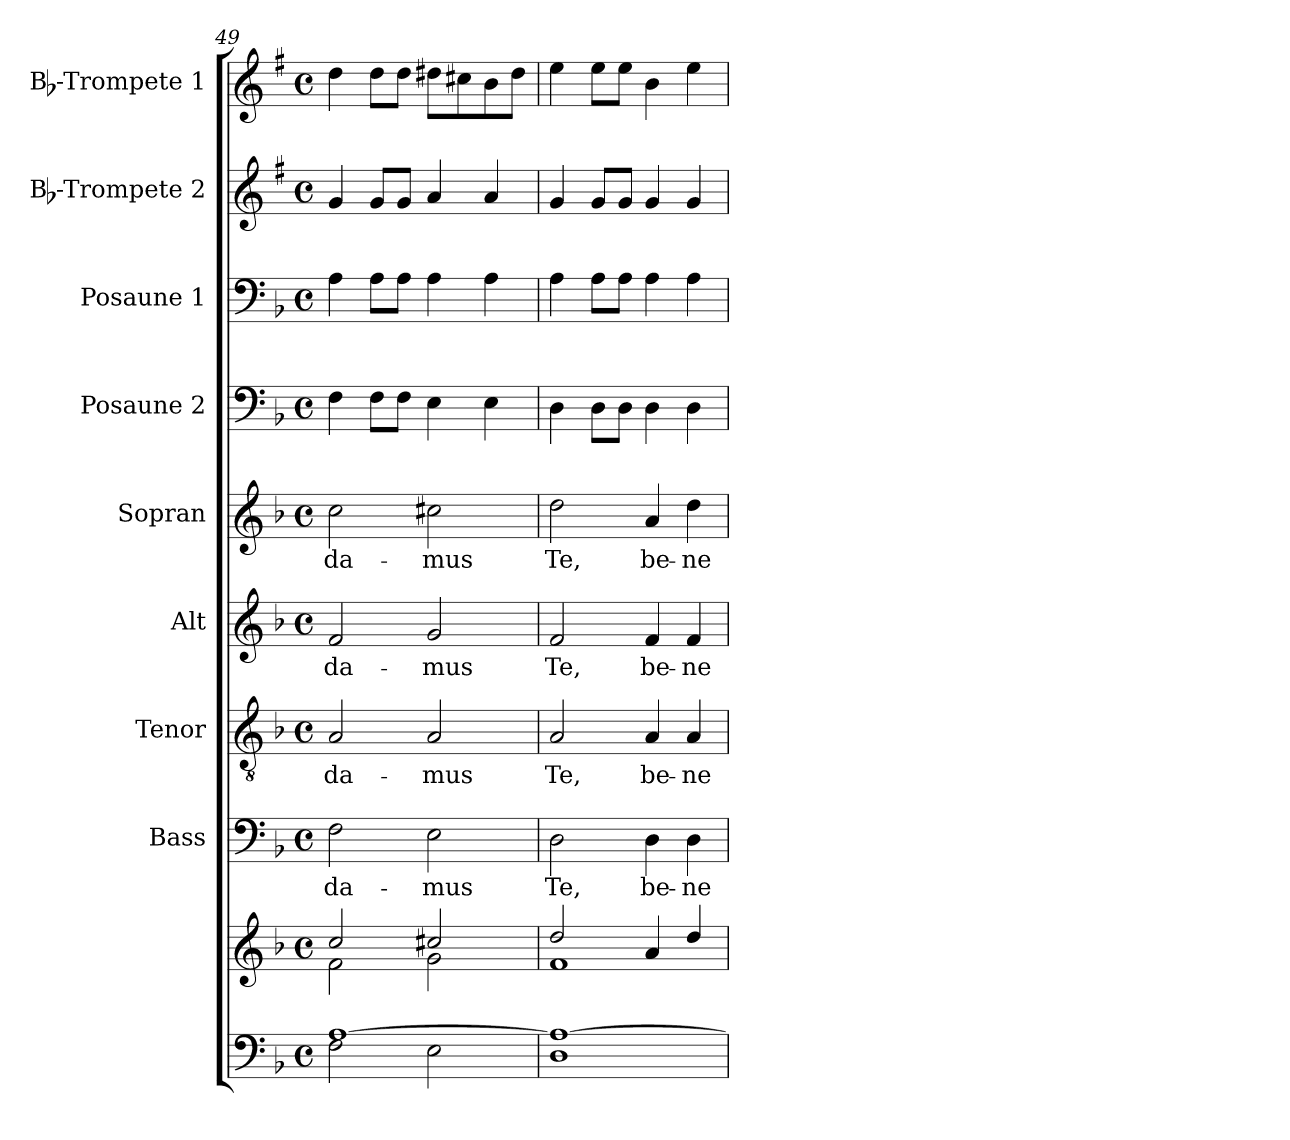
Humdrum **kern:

**kern	**kern	**kern	**text	**kern	**text	**kern	**text	**kern	**text	**kern	**kern	**kern	**kern
*part9	*part9	*part8	*part8	*part7	*part7	*part6	*part6	*part5	*part5	*part4	*part3	*part2	*part1
*staff10	*staff9	*staff8	*staff8	*staff7	*staff7	*staff6	*staff6	*staff5	*staff5	*staff4	*staff3	*staff2	*staff1
*	*	*I"Bass	*	*I"Tenor	*	*I"Alt	*	*I"Sopran	*	*I"Posaune 2	*I"Posaune 1	*I"Bb-Trompete 2	*I"Bb-Trompete 1
*	*	*I'B.	*	*I'T.	*	*I'A.	*	*I'S.	*	*I'Pos. 2	*I'Pos. 1	*I'Bb Trp. 2	*I'Bb Trp. 1
*clefF4	*clefG2	*clefF4	*	*clefGv2	*	*clefG2	*	*clefG2	*	*clefF4	*clefF4	*clefG2	*clefG2
*	*	*	*	*	*	*	*	*	*	*	*	*ITrd1c2	*ITrd1c2
*k[b-]	*k[b-]	*k[b-]	*	*k[b-]	*	*k[b-]	*	*k[b-]	*	*k[b-]	*k[b-]	*k[b-]	*k[b-]
*F:	*F:	*F:	*	*F:	*	*F:	*	*F:	*	*F:	*F:	*F:	*F:
*M4/4	*M4/4	*M4/4	*	*M4/4	*	*M4/4	*	*M4/4	*	*M4/4	*M4/4	*M4/4	*M4/4
*met(c)	*met(c)	*met(c)	*	*met(c)	*	*met(c)	*	*met(c)	*	*met(c)	*met(c)	*met(c)	*met(c)
=49	=49	=49	=49	=49	=49	=49	=49	=49	=49	=49	=49	=49	=49
*^	*^	*	*	*	*	*	*	*	*	*	*	*	*
!	!	!	!	!	!LO:LY:b	!	!LO:LY:b	!	!LO:LY:b	!	!LO:LY:b	!	!	!	!
[>1A	2F\	2cc/	2f\	2F\	-da-	2A/	-da-	2f/	-da-	2cc\	-da-	4F\	4A\	4f/	4cc\
.	.	.	.	.	.	.	.	.	.	.	.	8F\L	8A\L	8f/L	8cc\L
.	.	.	.	.	.	.	.	.	.	.	.	8F\J	8A\J	8f/J	8cc\J
!	!	!	!	!	!LO:LY:b	!	!LO:LY:b	!	!LO:LY:b	!	!LO:LY:b	!	!	!	!
.	2E\	2cc#X/	2g\	2E\	-mus	2A/	-mus	2g/	-mus	2cc#X\	-mus	4E\	4A\	4g/	8cc#X\L
.	.	.	.	.	.	.	.	.	.	.	.	.	.	.	8bn\
.	.	.	.	.	.	.	.	.	.	.	.	4E\	4A\	4g/	8a\
.	.	.	.	.	.	.	.	.	.	.	.	.	.	.	8cc#\J
=50	=50	=50	=50	=50	=50	=50	=50	=50	=50	=50	=50	=50	=50	=50	=50
!	!	!	!	!	!LO:LY:b	!	!LO:LY:b	!	!LO:LY:b	!	!LO:LY:b	!	!	!	!
1A_	1D	2dd/	1f	2D\	Te,	2A/	Te,	2f/	Te,	2dd\	Te,	4D\	4A\	4f/	4dd\
.	.	.	.	.	.	.	.	.	.	.	.	8D\L	8A\L	8f/L	8dd\L
.	.	.	.	.	.	.	.	.	.	.	.	8D\J	8A\J	8f/J	8dd\J
!	!	!	!	!	!LO:LY:b	!	!LO:LY:b	!	!LO:LY:b	!	!LO:LY:b	!	!	!	!
.	.	4a/	.	4D\	be-	4A/	be-	4f/	be-	4a/	be-	4D\	4A\	4f/	4a\
!	!	!	!	!	!LO:LY:b	!	!LO:LY:b	!	!LO:LY:b	!	!LO:LY:b	!	!	!	!
.	.	4dd/	.	4D\	-ne-	4A/	-ne-	4f/	-ne-	4dd\	-ne-	4D\	4A\	4f/	4dd\
*v	*v	*	*	*	*	*	*	*	*	*	*	*	*	*	*
*	*v	*v	*	*	*	*	*	*	*	*	*	*	*	*
=	=	=	=	=	=	=	=	=	=	=	=	=	=
*-	*-	*-	*-	*-	*-	*-	*-	*-	*-	*-	*-	*-	*-
